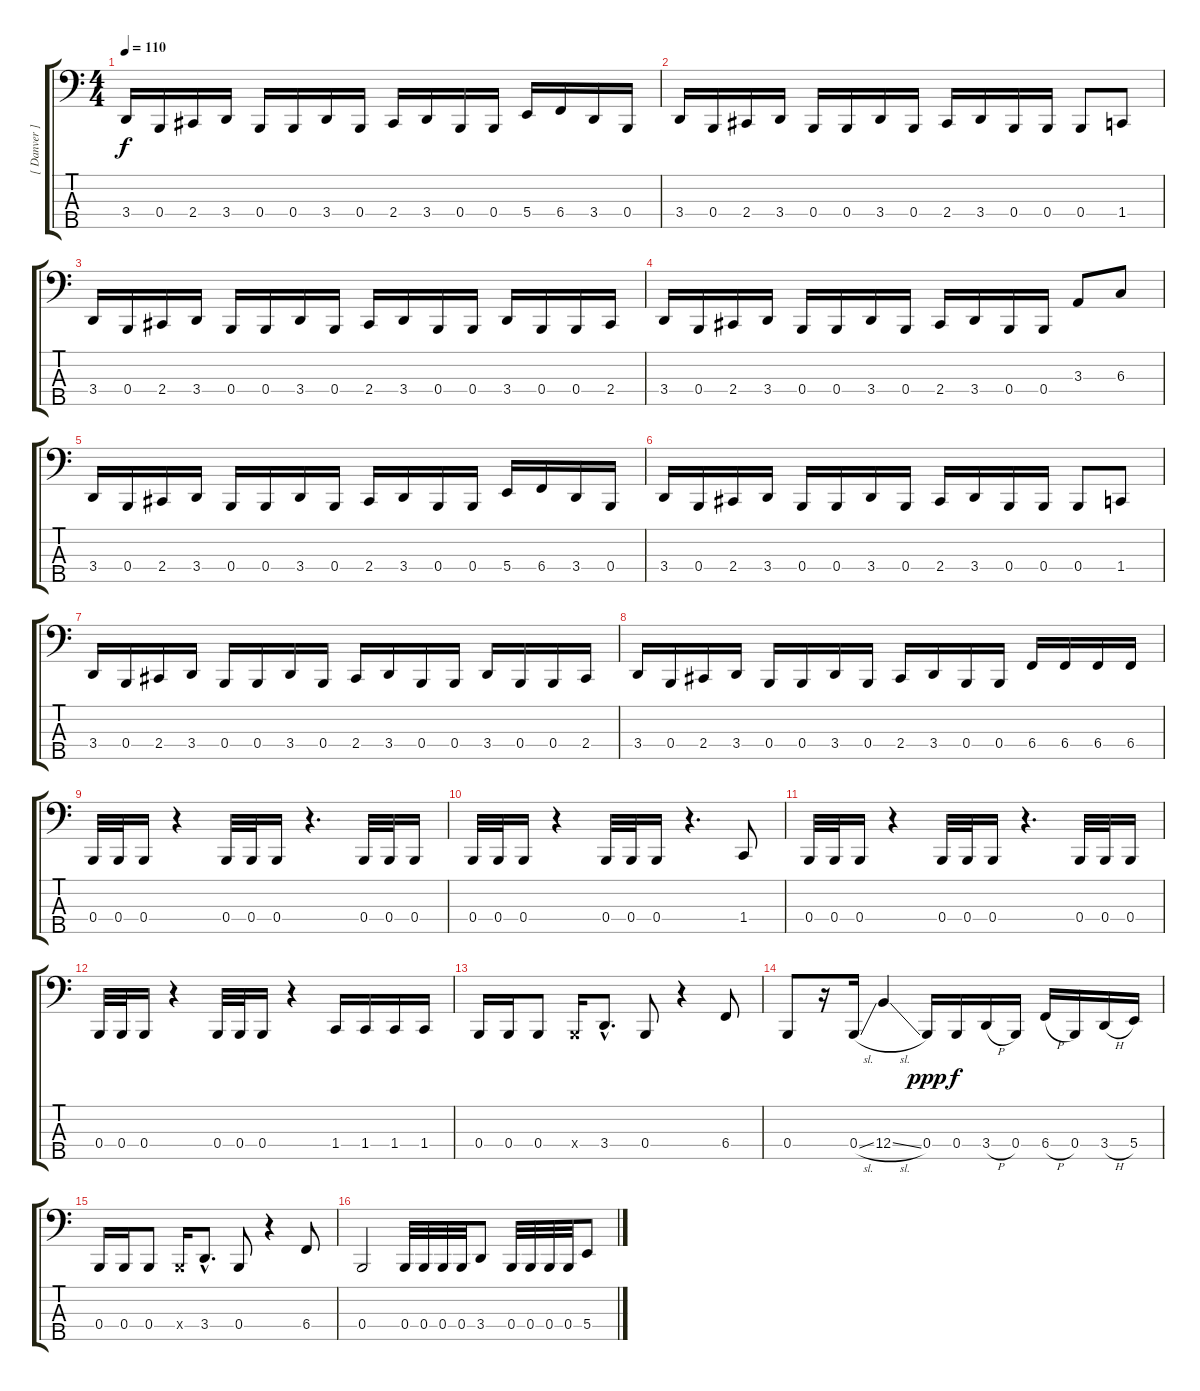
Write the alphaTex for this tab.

\track ("[ Danver ]" "[ Danver ]") {instrument electricbasspick}
\staff {score tabs}
\tuning (E2 B1 Gb1 B0 Ab0) {hide}
\ts (4 4)
\tempo 110
\clef f4
\ks c
3.4.16{dy f} 0.4.16 2.4.16 3.4.16 0.4.16 0.4.16 3.4.16 0.4.16 2.4.16 3.4.16 0.4.16 0.4.16 5.4.16 6.4.16 3.4.16 0.4.16 |
3.4.16 0.4.16 2.4.16 3.4.16 0.4.16 0.4.16 3.4.16 0.4.16 2.4.16 3.4.16 0.4.16 0.4.16 0.4.8 1.4.8 |
3.4.16 0.4.16 2.4.16 3.4.16 0.4.16 0.4.16 3.4.16 0.4.16 2.4.16 3.4.16 0.4.16 0.4.16 3.4.16 0.4.16 0.4.16 2.4.16 |
3.4.16 0.4.16 2.4.16 3.4.16 0.4.16 0.4.16 3.4.16 0.4.16 2.4.16 3.4.16 0.4.16 0.4.16 3.3.8 6.3.8 |
3.4.16 0.4.16 2.4.16 3.4.16 0.4.16 0.4.16 3.4.16 0.4.16 2.4.16 3.4.16 0.4.16 0.4.16 5.4.16 6.4.16 3.4.16 0.4.16 |
3.4.16 0.4.16 2.4.16 3.4.16 0.4.16 0.4.16 3.4.16 0.4.16 2.4.16 3.4.16 0.4.16 0.4.16 0.4.8 1.4.8 |
3.4.16 0.4.16 2.4.16 3.4.16 0.4.16 0.4.16 3.4.16 0.4.16 2.4.16 3.4.16 0.4.16 0.4.16 3.4.16 0.4.16 0.4.16 2.4.16 |
3.4.16 0.4.16 2.4.16 3.4.16 0.4.16 0.4.16 3.4.16 0.4.16 2.4.16 3.4.16 0.4.16 0.4.16 6.4.16 6.4.16 6.4.16 6.4.16 |
0.4.32 0.4.32 0.4.16 r.4 0.4.32 0.4.32 0.4.16 r.4{d} 0.4.32 0.4.32 0.4.16 |
0.4.32 0.4.32 0.4.16 r.4 0.4.32 0.4.32 0.4.16 r.4{d} 1.4.8 |
0.4.32 0.4.32 0.4.16 r.4 0.4.32 0.4.32 0.4.16 r.4{d} 0.4.32 0.4.32 0.4.16 |
0.4.32 0.4.32 0.4.16 r.4 0.4.32 0.4.32 0.4.16 r.4 1.4.16 1.4.16 1.4.16 1.4.16 |
0.4.16 0.4.16 0.4.8 0.4{x}.16 3.4{hac}.8{d} 0.4.8 r.4 6.4.8 |
0.4.8 r.16 0.4{sl}.16 12.4{sl}.4 0.4.16{dy ppp} 0.4.16{dy f} 3.4{h}.16 0.4.16 6.4{h}.16 0.4.16 3.4{h}.16 5.4.16 |
0.4.16 0.4.16 0.4.8 0.4{x}.16 3.4{hac}.8{d} 0.4.8 r.4 6.4.8 |
0.4.2 0.4.32 0.4.32 0.4.32 0.4.32 3.4.8 0.4.32 0.4.32 0.4.32 0.4.32 5.4.8
